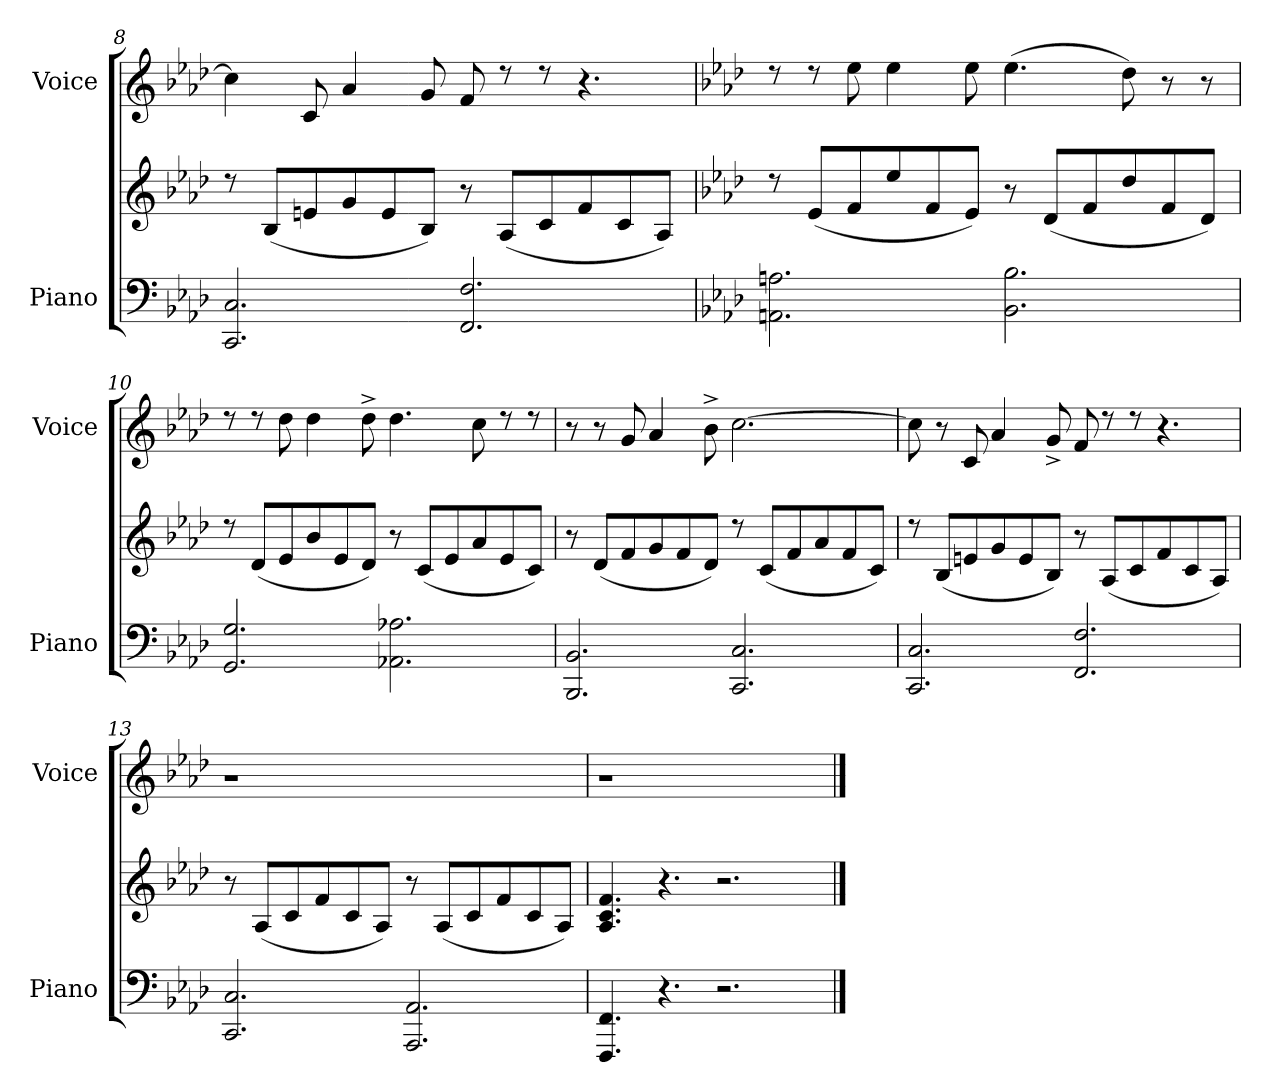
**kern	**kern	**kern
*part2	*part2	*part1
*staff3	*staff2	*staff1
*I"Piano	*	*I"Voice
*I'Piano	*	*I'Voice
*clefF4	*clefG2	*clefG2
*k[b-e-a-d-]	*k[b-e-a-d-]	*k[b-e-a-d-]
=8	=8	=8
2.CC/ 2.C/	8rcc	4cc\]
.	(<8B-/L	.
.	8en/	8c/
.	8g/	4a-/
.	8e/	.
.	8B-/J)	8g/
2.FF/ 2.F/	8r	8f/
.	(<8A-/L	8rcc
.	8c/	8rcc
.	8f/	4.r
.	8c/	.
.	8A-/J)	.
!!LO:PB:g=z
=9	=9	=9
*k[b-e-a-d-]	*k[b-e-a-d-]	*k[b-e-a-d-]
2.AAn\ 2.An\	8rcc	8rcc
.	(<8e-/L	8rcc
.	8f/	8ee-\
.	8ee-/	4ee-\
.	8f/	.
.	8e-/J)	8ee-\
2.BB-\ 2.B-\	8r	(>4.ee-\
.	(<8d-/L	.
.	8f/	.
.	8dd-/	8dd-\)
.	8f/	8r
.	8d-/J)	8r
=10	=10	=10
2.GG/ 2.G/	8rcc	8rcc
.	(<8d-/L	8rcc
.	8e-/	8dd-\
.	8b-/	4dd-\
.	8e-/	.
.	8d-/J)	8dd-^<\
2.AA-X\ 2.A-X\	8r	4.dd-\
.	(<8c/L	.
.	8e-/	.
.	8a-/	8cc\
.	8e-/	8rcc
.	8c/J)	8rcc
=11	=11	=11
2.BBB-/ 2.BB-/	8r	8r
.	(<8d-/L	8r
.	8f/	8g/
.	8g/	4a-/
.	8f/	.
.	8d-/J)	8b-^<\
2.CC/ 2.C/	8rcc	[>2.cc\
.	(<8c/L	.
.	8f/	.
.	8a-/	.
.	8f/	.
.	8c/J)	.
!!LO:LB:g=z
=12	=12	=12
2.CC/ 2.C/	8rcc	8cc\]
.	(<8B-/L	8r
.	8en/	8c/
.	8g/	4a-/
.	8e/	.
.	8B-/J)	8g^</
2.FF/ 2.F/	8r	8f/
.	(<8A-/L	8rcc
.	8c/	8rcc
.	8f/	4.r
.	8c/	.
.	8A-/J)	.
=13	=13	=13
2.CC/ 2.C/	8r	1rcc
.	(<8A-/L	.
.	8c/	.
.	8f/	.
.	8c/	.
.	8A-/J)	.
2.AAA-/ 2.AA-/	8r	.
.	(<8A-/L	.
.	8c/	2ryy
.	8f/	.
.	8c/	.
.	8A-/J)	.
=14	=14	=14
4.FFF/ 4.FF/	4.A-/ 4.c/ 4.f/	1rcc
4.r	4.r	.
2.rE	2.rcc	.
.	.	2ryy
==	==	==
*-	*-	*-
